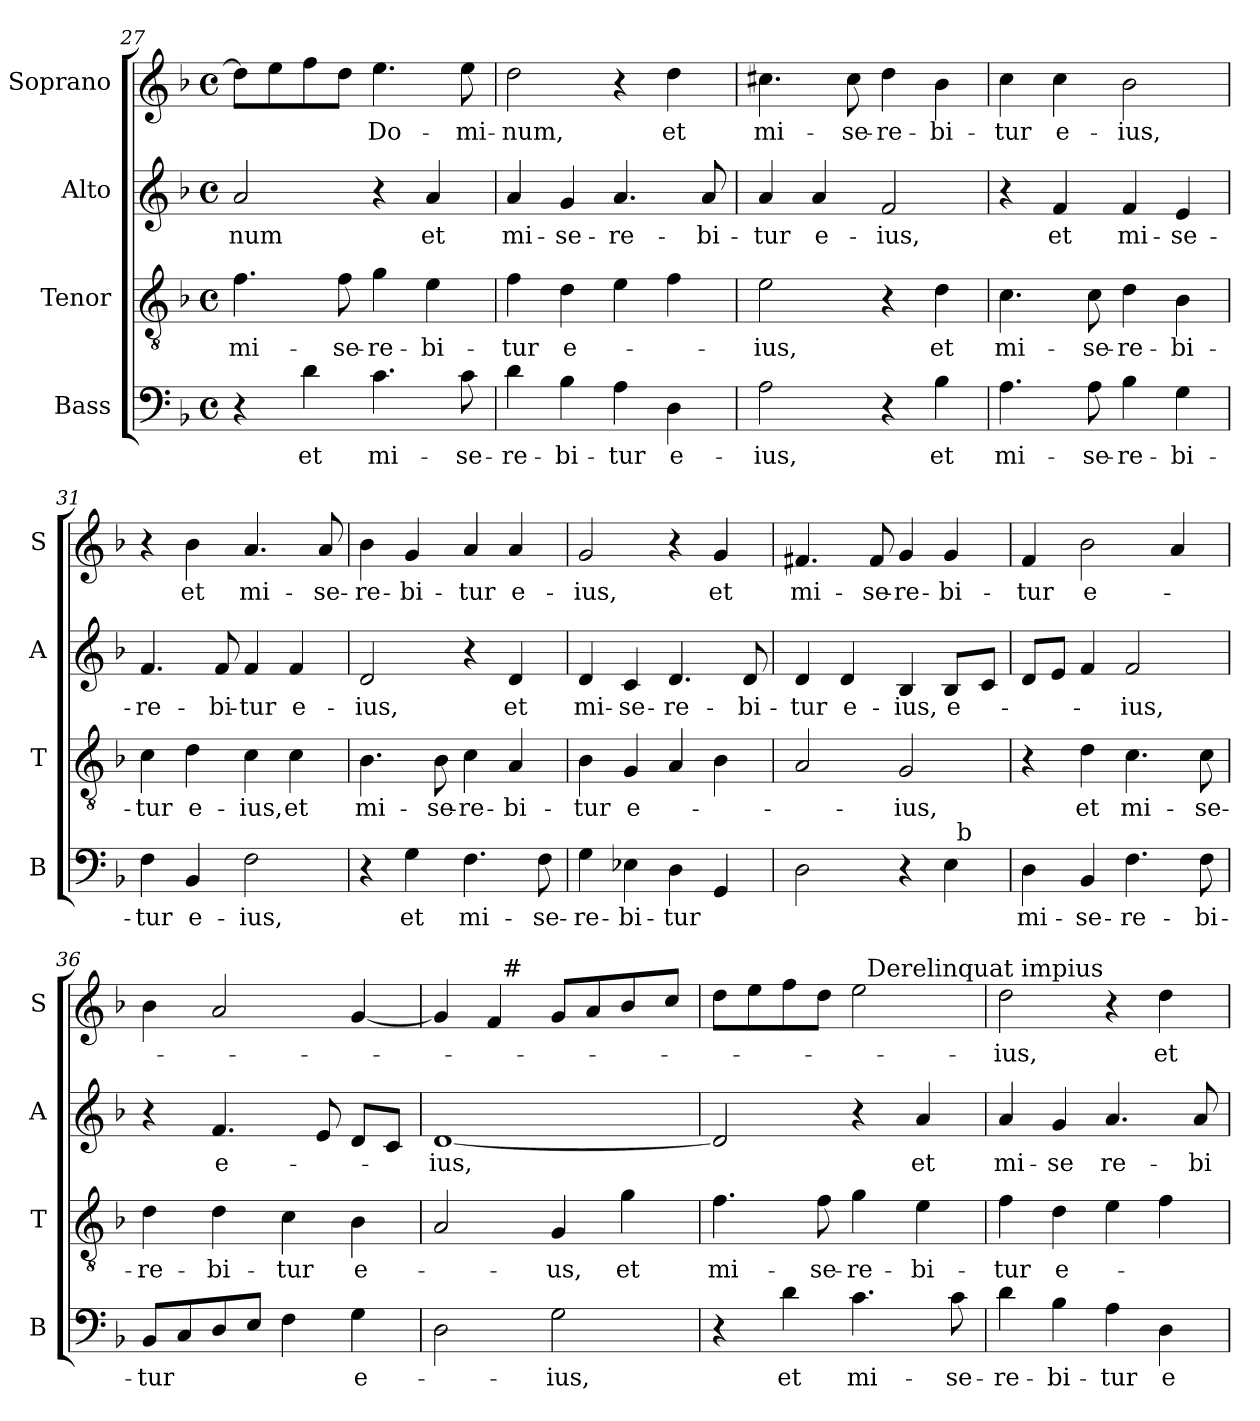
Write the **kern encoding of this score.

**kern	**text	**kern	**text	**kern	**text	**kern	**text
*part4	*part4	*part3	*part3	*part2	*part2	*part1	*part1
*staff4	*staff4	*staff3	*staff3	*staff2	*staff2	*staff1	*staff1
*I"Bass	*	*I"Tenor	*	*I"Alto	*	*I"Soprano	*
*I'B	*	*I'T	*	*I'A	*	*I'S	*
*clefF4	*	*clefGv2	*	*clefG2	*	*clefG2	*
*k[b-]	*	*k[b-]	*	*k[b-]	*	*k[b-]	*
*F:	*	*F:	*	*F:	*	*F:	*
*M4/4	*	*M4/4	*	*M4/4	*	*M4/4	*
*met(c)	*	*met(c)	*	*met(c)	*	*met(c)	*
=27	=27	=27	=27	=27	=27	=27	=27
4r	.	4.f\	mi-	2a/	num	8dd\L]	.
.	.	.	.	.	.	8ee\	.
4d\	et	.	.	.	.	8ff\	.
.	.	8f\	-se-	.	.	8dd\J	.
4.c\	mi-	4g\	-re-	4r	.	4.ee\	Do-
.	.	4e\	-bi-	4a/	et	.	.
8c\	-se-	.	.	.	.	8ee\	-mi-
=28	=28	=28	=28	=28	=28	=28	=28
4d\	-re-	4f\	-tur	4a/	mi-	2dd\	-num,
4B-\	-bi-	4d\	e-	4g/	-se-	.	.
4A\	-tur	4e\	.	4.a/	-re-	4r	.
4D\	e-	4f\	.	.	.	4dd\	et
.	.	.	.	8a/	-bi-	.	.
=29	=29	=29	=29	=29	=29	=29	=29
2A\	-ius,	2e\	-ius,	4a/	-tur	4.cc#X\	mi-
.	.	.	.	4a/	e-	.	.
.	.	.	.	.	.	8cc#\	-se-
4r	.	4r	.	2f/	-ius,	4dd\	-re-
4B-\	et	4d\	et	.	.	4b-\	-bi-
=30	=30	=30	=30	=30	=30	=30	=30
4.A\	mi-	4.c\	mi-	4r	.	4cc\	-tur
.	.	.	.	4f/	et	4cc\	e-
8A\	-se-	8c\	-se-	.	.	.	.
4B-\	-re-	4d\	-re-	4f/	mi-	2b-\	-ius,
4G\	-bi-	4B-\	-bi-	4e/	-se-	.	.
!!LO:LB:g=z
=31	=31	=31	=31	=31	=31	=31	=31
4F\	-tur	4c\	-tur	4.f/	-re-	4r	.
4BB-/	e-	4d\	e-	.	.	4b-\	et
.	.	.	.	8f/	-bi-	.	.
2F\	-ius,	4c\	-ius,	4f/	-tur	4.a/	mi-
.	.	4c\	et	4f/	e-	.	.
.	.	.	.	.	.	8a/	-se-
=32	=32	=32	=32	=32	=32	=32	=32
4r	.	4.B-\	mi-	2d/	-ius,	4b-\	-re-
4G\	et	.	.	.	.	4g/	-bi-
.	.	8B-\	-se-	.	.	.	.
4.F\	mi-	4c\	-re-	4r	.	4a/	-tur
.	.	4A/	-bi-	4d/	et	4a/	e-
8F\	-se-	.	.	.	.	.	.
=33	=33	=33	=33	=33	=33	=33	=33
4G\	-re-	4B-\	-tur	4d/	mi-	2g/	-ius,
4E-X\	-bi-	4G/	e-	4c/	-se-	.	.
4D\	-tur	4A/	.	4.d/	-re-	4r	.
4GG/	.	4B-\	.	.	.	4g/	et
.	.	.	.	8d/	-bi-	.	.
=34	=34	=34	=34	=34	=34	=34	=34
*^	*	*	*	*	*	*	*
2D\	2ryy	.	2A/	.	4d/	-tur	4.f#X/	mi-
.	.	.	.	.	4d/	e-	.	.
.	.	.	.	.	.	.	8f#/	-se-
4r	4ryy	.	2G/	-ius,	4B-/	-ius,	4g/	-re-
4E\	32ryy	.	.	.	8B-/L	e-	4g/	-bi-
!	!LO:TX:a:t=b	!	!	!	!	!	!	!
.	8..ryy	.	.	.	.	.	.	.
.	.	.	.	.	8c/J	.	.	.
*v	*v	*	*	*	*	*	*	*
=35	=35	=35	=35	=35	=35	=35	=35
4D\	mi-	4r	.	8d/L	.	4f/	-tur
.	.	.	.	8e/J	.	.	.
4BB-/	-se-	4d\	et	4f/	.	2b-\	e-
4.F\	-re-	4.c\	mi-	2f/	-ius,	.	.
.	.	.	.	.	.	4a/	.
8F\	-bi-	8c\	-se-	.	.	.	.
=36	=36	=36	=36	=36	=36	=36	=36
8BB-/L	-tur	4d\	-re-	4r	.	4b-\	.
8C/	.	.	.	.	.	.	.
8D/	.	4d\	-bi-	4.f/	e-	2a/	.
8E/J	.	.	.	.	.	.	.
4F\	.	4c\	-tur	.	.	.	.
.	.	.	.	8e/	.	.	.
4G\	e-	4B-\	e-	8d/L	.	[4g/	.
.	.	.	.	8c/J	.	.	.
!!LO:PB:g=z
=37	=37	=37	=37	=37	=37	=37	=37
*	*	*	*	*	*	*^	*
2D\	.	2A/	.	[1d	-ius,	4g/]	4ryy	.
.	.	.	.	.	.	4f/	32ryy	.
!	!	!	!	!	!	!	!LO:TX:a:t=#	!
.	.	.	.	.	.	.	2ryy	.
2G\	-ius,	4G/	-us,	.	.	8g/L	.	.
.	.	.	.	.	.	8a/	.	.
.	.	4g\	et	.	.	8b-/	.	.
.	.	.	.	.	.	.	8..ryy	.
.	.	.	.	.	.	8cc/J	.	.
=38	=38	=38	=38	=38	=38	=38	=38	=38
4r	.	4.f\	mi-	2d/]	.	8dd\L	2ryy	.
.	.	.	.	.	.	8ee\	.	.
4d\	et	.	.	.	.	8ff\	.	.
.	.	8f\	-se-	.	.	8dd\J	.	.
4.c\	mi-	4g\	-re-	4r	.	2ee\	32ryy	.
!	!	!	!	!	!	!	!LO:TX:a:t=Derelinquat impius	!
.	.	.	.	.	.	.	4...ryy	.
.	.	4e\	-bi-	4a/	et	.	.	.
8c\	-se-	.	.	.	.	.	.	.
*	*	*	*	*	*	*v	*v	*
=39	=39	=39	=39	=39	=39	=39	=39
4d\	-re-	4f\	-tur	4a/	mi-	2dd\	-ius,
4B-\	-bi-	4d\	e-	4g/	-se	.	.
4A\	-tur	4e\	.	4.a/	re-	4r	.
4D\	e-	4f\	.	.	.	4dd\	et
.	.	.	.	8a/	-bi-	.	.
=	=	=	=	=	=	=	=
*-	*-	*-	*-	*-	*-	*-	*-
